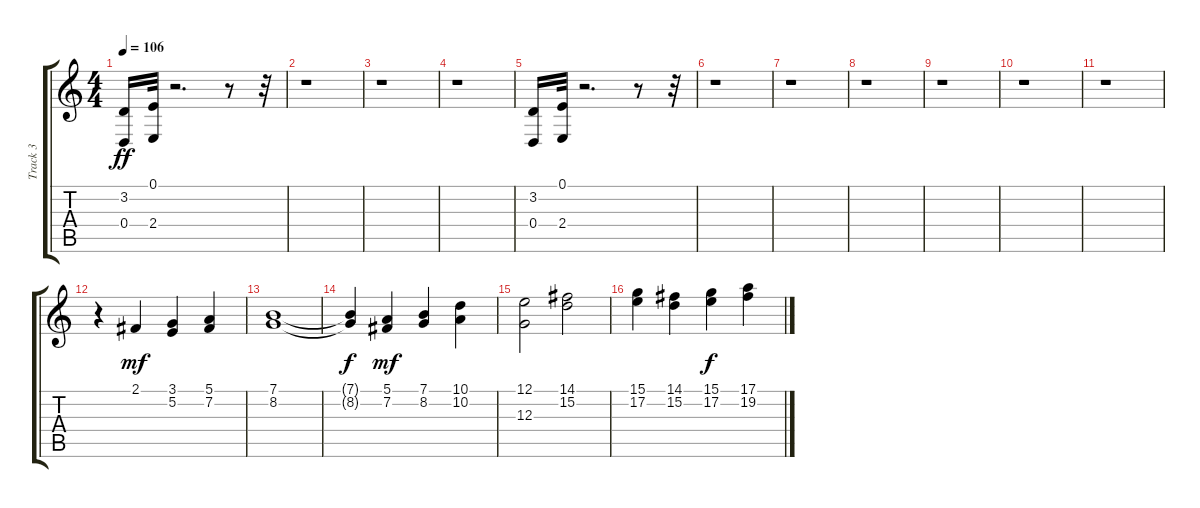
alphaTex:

\track ("Track 3" "Track 3") {instrument stringensemble1}
\staff {score tabs}
\tuning (E4 B3 G3 D3 A2 E2) {hide}
\ts (4 4)
\tempo 106
\clef g2
\ks c
(3.2 0.4).16{dy ff} (0.1 2.4).32 r.2{d} r.8 r.32 |
r.1 |
r.1 |
r.1 |
(3.2 0.4).16 (0.1 2.4).32 r.2{d} r.8 r.32 |
r.1 |
r.1 |
r.1 |
r.1 |
r.1 |
r.1 |
r.4 2.1.4{dy mf} (3.1 5.2).4 (5.1 7.2).4 |
(7.1 8.2).1 |
(7.1{t} 8.2{t}).4{dy f} (5.1 7.2).4{dy mf} (7.1 8.2).4 (10.1 10.2).4 |
(12.1 12.3).2 (14.1 15.2).2 |
(15.1 17.2).4 (14.1 15.2).4 (15.1 17.2).4{dy f} (17.1 19.2).4
